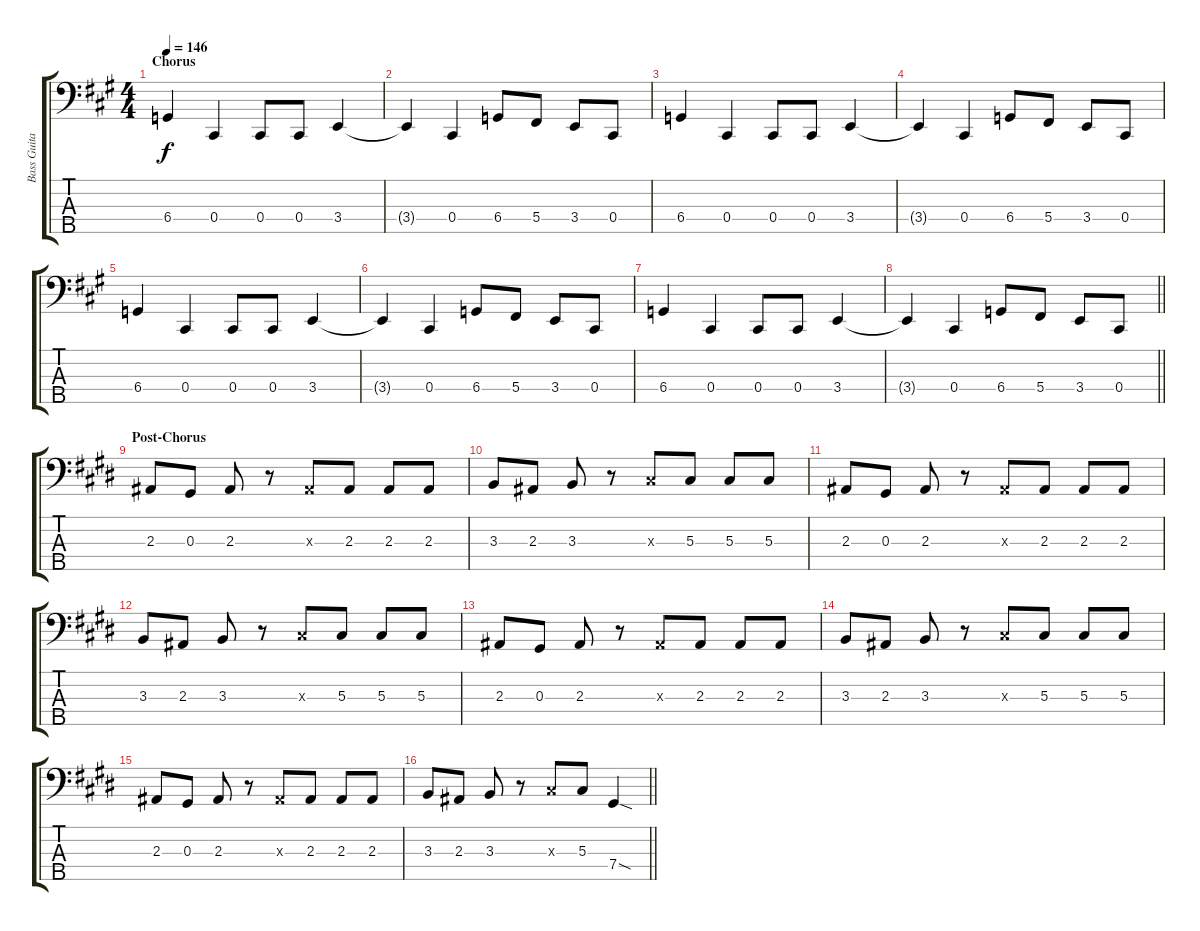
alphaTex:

\track ("Bass Guitar" "Bass Guita") {instrument electricbassfinger}
\staff {score tabs}
\tuning (Gb2 Db2 Ab1 Db1 Ab0) {hide}
\ts (4 4)
\section ("" "Chorus")
\tempo 146
\clef f4
\ks a
6.4.4{dy f} 0.4.4 0.4.8 0.4.8 3.4.4 |
3.4{t}.4 0.4.4 6.4.8 5.4.8 3.4.8 0.4.8 |
6.4.4 0.4.4 0.4.8 0.4.8 3.4.4 |
3.4{t}.4 0.4.4 6.4.8 5.4.8 3.4.8 0.4.8 |
6.4.4 0.4.4 0.4.8 0.4.8 3.4.4 |
3.4{t}.4 0.4.4 6.4.8 5.4.8 3.4.8 0.4.8 |
6.4.4 0.4.4 0.4.8 0.4.8 3.4.4 |
\barLineRight lightlight
3.4{t}.4 0.4.4 6.4.8 5.4.8 3.4.8 0.4.8 |
\section ("" "Post-Chorus")
\ks e
2.3.8 0.3.8 2.3.8 r.8 2.3{x}.8 2.3.8 2.3.8 2.3.8 |
3.3.8 2.3.8 3.3.8 r.8 5.3{x}.8 5.3.8 5.3.8 5.3.8 |
2.3.8 0.3.8 2.3.8 r.8 2.3{x}.8 2.3.8 2.3.8 2.3.8 |
3.3.8 2.3.8 3.3.8 r.8 5.3{x}.8 5.3.8 5.3.8 5.3.8 |
2.3.8 0.3.8 2.3.8 r.8 2.3{x}.8 2.3.8 2.3.8 2.3.8 |
3.3.8 2.3.8 3.3.8 r.8 5.3{x}.8 5.3.8 5.3.8 5.3.8 |
2.3.8 0.3.8 2.3.8 r.8 2.3{x}.8 2.3.8 2.3.8 2.3.8 |
\barLineRight lightlight
3.3.8 2.3.8 3.3.8 r.8 5.3{x}.8 5.3.8 7.4{sod}.4
